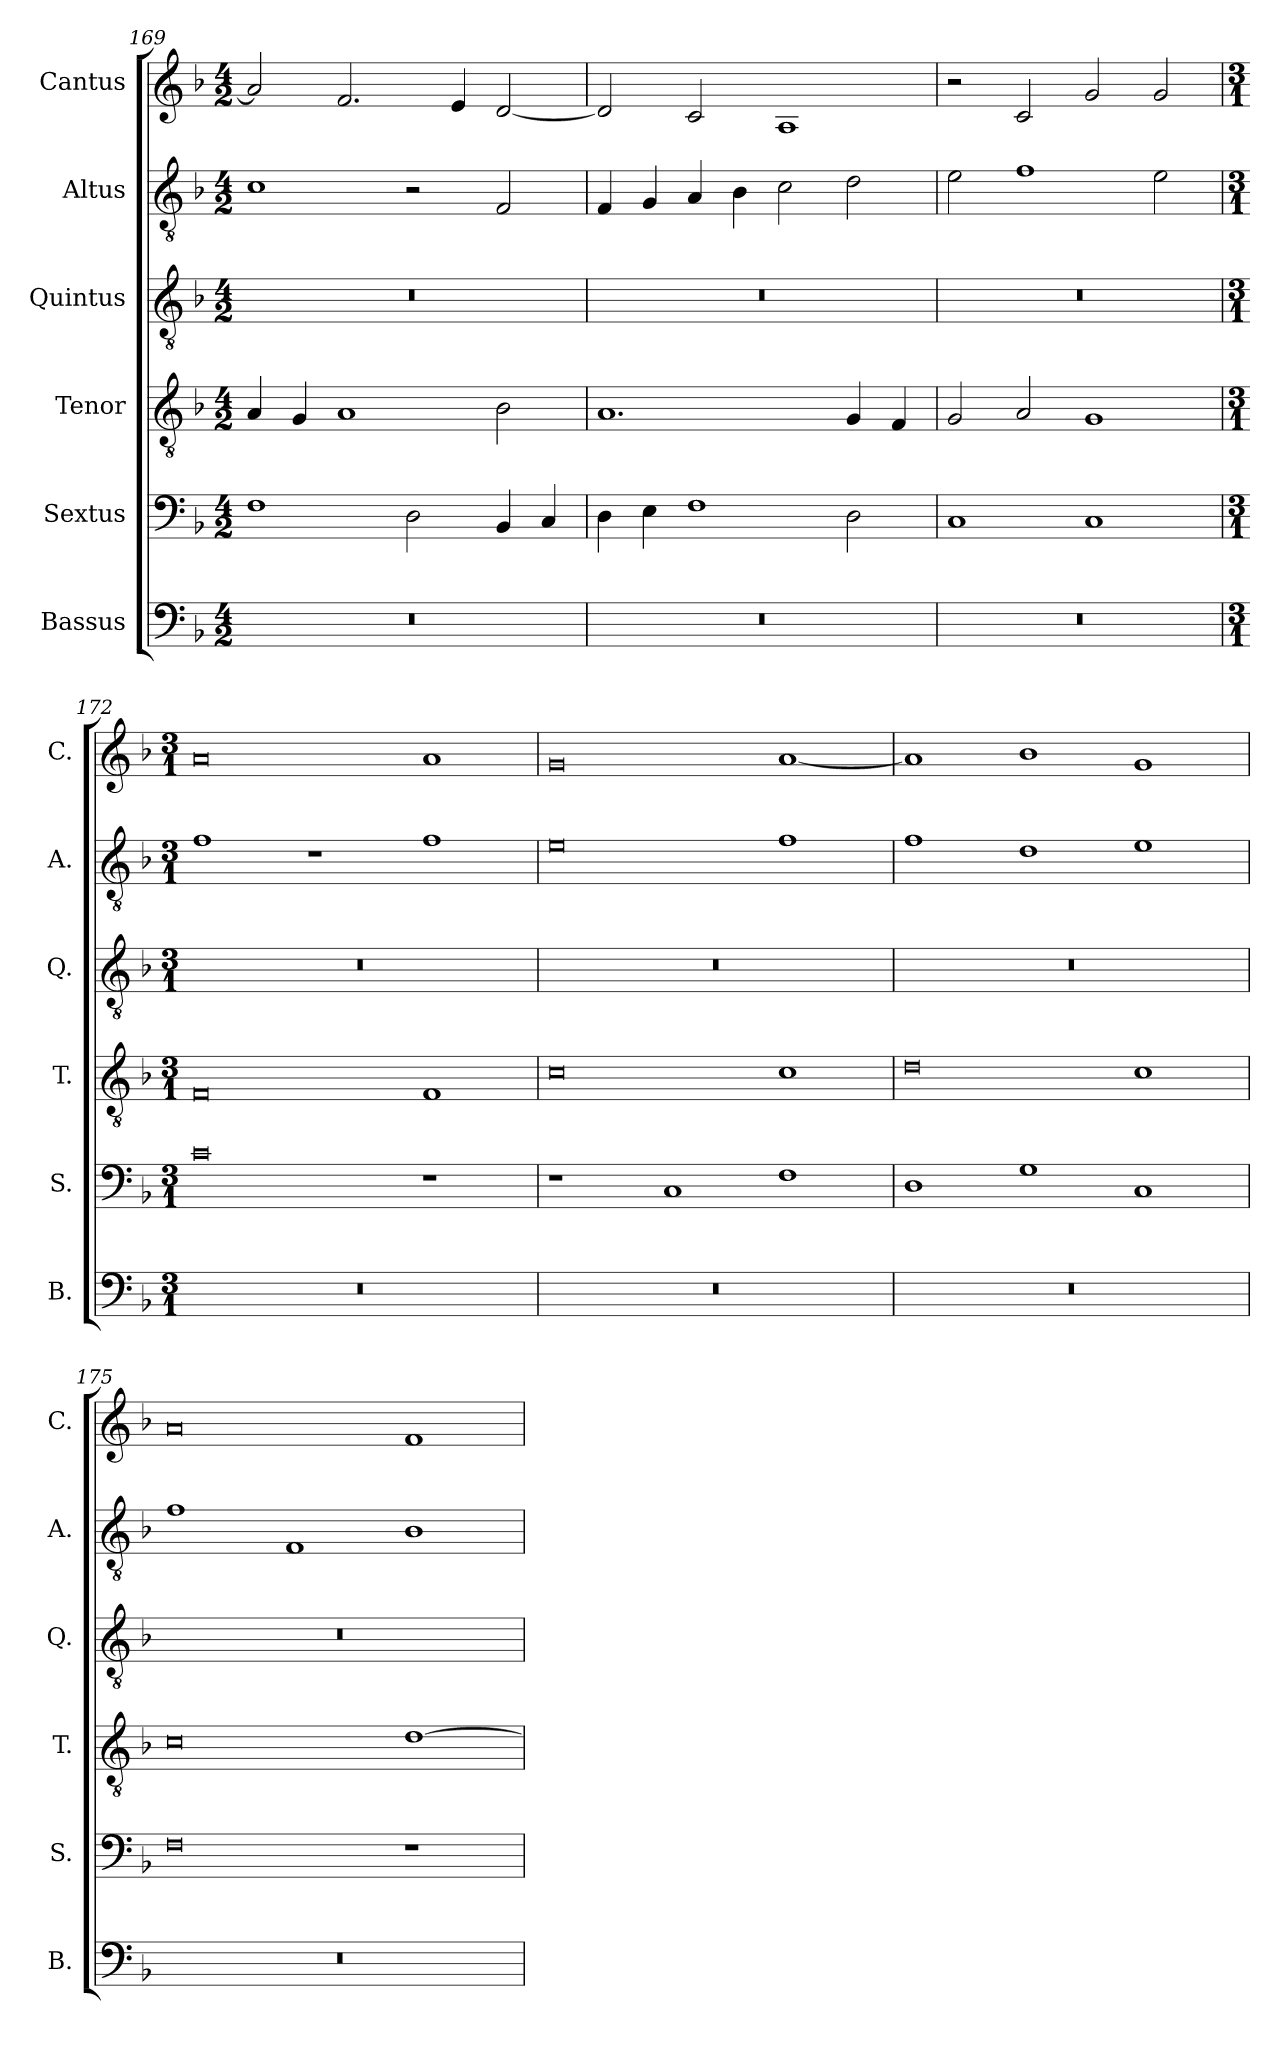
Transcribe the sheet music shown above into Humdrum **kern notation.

**kern	**kern	**kern	**kern	**kern	**kern
*part6	*part5	*part4	*part3	*part2	*part1
*staff6	*staff5	*staff4	*staff3	*staff2	*staff1
*I"Bassus	*I"Sextus	*I"Tenor	*I"Quintus	*I"Altus	*I"Cantus
*I'B.	*I'S.	*I'T.	*I'Q.	*I'A.	*I'C.
!!LO:LB:g=z
*clefF4	*clefF4	*clefGv2	*clefGv2	*clefGv2	*clefG2
*k[b-]	*k[b-]	*k[b-]	*k[b-]	*k[b-]	*k[b-]
*F:	*F:	*F:	*F:	*F:	*F:
*M4/2	*M4/2	*M4/2	*M4/2	*M4/2	*M4/2
=169	=169	=169	=169	=169	=169
0r	1F	4A/	0r	1c	2a/]
.	.	4G/	.	.	.
.	.	1A	.	.	2.f/
.	2D\	.	.	2r	.
.	.	.	.	.	4e/
.	4BB-/	2B-\	.	2F/	[2d/
.	4C/	.	.	.	.
=170	=170	=170	=170	=170	=170
0r	4D\	1.A	0r	4F/	2d/]
.	4E\	.	.	4G/	.
.	1F	.	.	4A/	2c/
.	.	.	.	4B-\	.
.	.	.	.	2c\	1A
.	2D\	4G/	.	2d\	.
.	.	4F/	.	.	.
=171	=171	=171	=171	=171	=171
0r	1C	2G/	0r	2e\	2r
.	.	2A/	.	1f	2c/
.	1C	1G	.	.	2g/
.	.	.	.	2e\	2g/
=172	=172	=172	=172	=172	=172
*M3/1	*M3/1	*M3/1	*M3/1	*M3/1	*M3/1
0.r	0c	0F	0.r	1f	0a
.	.	.	.	1r	.
.	1r	1F	.	1f	1a
=173	=173	=173	=173	=173	=173
0.r	1r	0c	0.r	0e	0g
.	1C	.	.	.	.
.	1F	1c	.	1f	[1a
=174	=174	=174	=174	=174	=174
0.r	1D	0d	0.r	1f	1a]
.	1G	.	.	1d	1b-
.	1C	1c	.	1e	1g
=175	=175	=175	=175	=175	=175
0.r	0F	0c	0.r	1f	0a
.	.	.	.	1F	.
.	1r	[1d	.	1B-	1f
=	=	=	=	=	=
*-	*-	*-	*-	*-	*-
